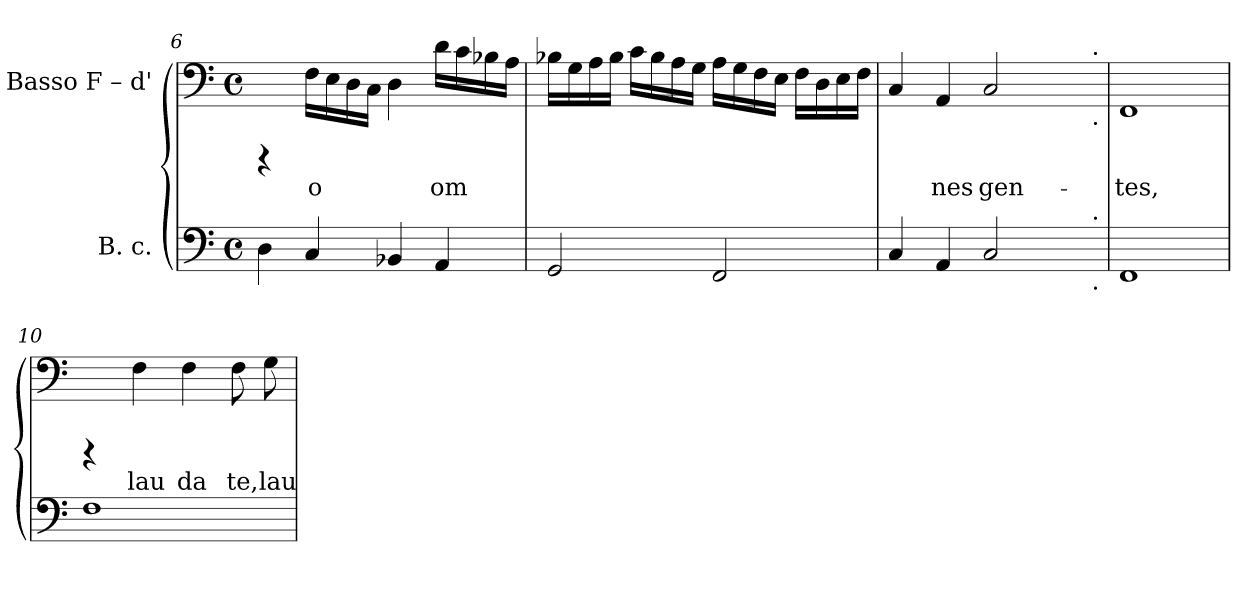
**kern	**kern	**text
*part2	*part1	*part1
*staff2	*staff1	*staff1
*I"B. c.	*I"Basso  F – d'	*
*clefF4	*clefF4	*
*k[]	*k[]	*
*C:	*C:	*
*M4/4	*M4/4	*
*met(c)	*met(c)	*
=6	=6	=6
4D\	4rCCC	.
!	!	!LO:LY:b:cj
4C/	16F\L	-o-
!	!	!LO:LY:b:cj
.	16E\	--
!	!	!LO:LY:b:cj
.	16D\	--
!	!	!LO:LY:b:cj
.	16C\J	--
!	!	!LO:LY:b:cj
4BB-X/	4D\	--
!	!	!LO:LY:b:cj
4AA/	16d\L	-om-
!	!	!LO:LY:b:cj
.	16c\	--
!	!	!LO:LY:b:cj
.	16B-X\	--
!	!	!LO:LY:b:cj
.	16A\J	--
=7	=7	=7
!	!	!LO:LY:b:cj
2GG/	16B-X\L	--
!	!	!LO:LY:b:cj
.	16G\	--
!	!	!LO:LY:b:cj
.	16A\	--
!	!	!LO:LY:b:cj
.	16B-\J	--
!	!	!LO:LY:b:cj
.	16c\L	--
!	!	!LO:LY:b:cj
.	16B-\	--
!	!	!LO:LY:b:cj
.	16A\	--
!	!	!LO:LY:b:cj
.	16G\J	--
!	!	!LO:LY:b:cj
2FF/	16A\L	--
!	!	!LO:LY:b:cj
.	16G\	--
!	!	!LO:LY:b:cj
.	16F\	--
!	!	!LO:LY:b:cj
.	16E\J	--
!	!	!LO:LY:b:cj
.	16F\L	--
!	!	!LO:LY:b:cj
.	16D\	--
!	!	!LO:LY:b:cj
.	16E\	--
!	!	!LO:LY:b:cj
.	16F\J	--
=8	=8	=8
!	!	!LO:LY:b:cj
*^	*^	*
4C/	2ryy	4C/	2ryy	--
!	!	!	!	!LO:LY:b:cj
4AA/	.	4AA/	.	-nes
!	!	!	!	!LO:LY:b:cj
2C/	4ryy	2C/	4ryy	gen-
.	8ryy	.	8ryy	.
.	16ryy	.	16ryy	.
.	64ryy	.	64ryy	.
!	!	!	!LO:TX:a:t=.	!
!	!	!	!LO:TX:b:t=.	!
!	!LO:TX:a:t=.	!	!	!
!	!LO:TX:b:t=.	!	!	!
.	32.ryy	.	32.ryy	.
!!LO:LB:g=z
=9	=9	=9	=9	=9
!	!	!	!	!LO:LY:b:cj
*v	*v	*	*	*
*	*v	*v	*
1FF	1FF	-tes,
=10	=10	=10
1F	4rCCC	.
!	!	!LO:LY:b:cj
.	4F\	lau
!	!	!LO:LY:b:cj
.	4F\	da
!	!	!LO:LY:b:cj
.	8F\	te,
!	!	!LO:LY:b:cj
.	8G\	lau
=	=	=
*-	*-	*-
